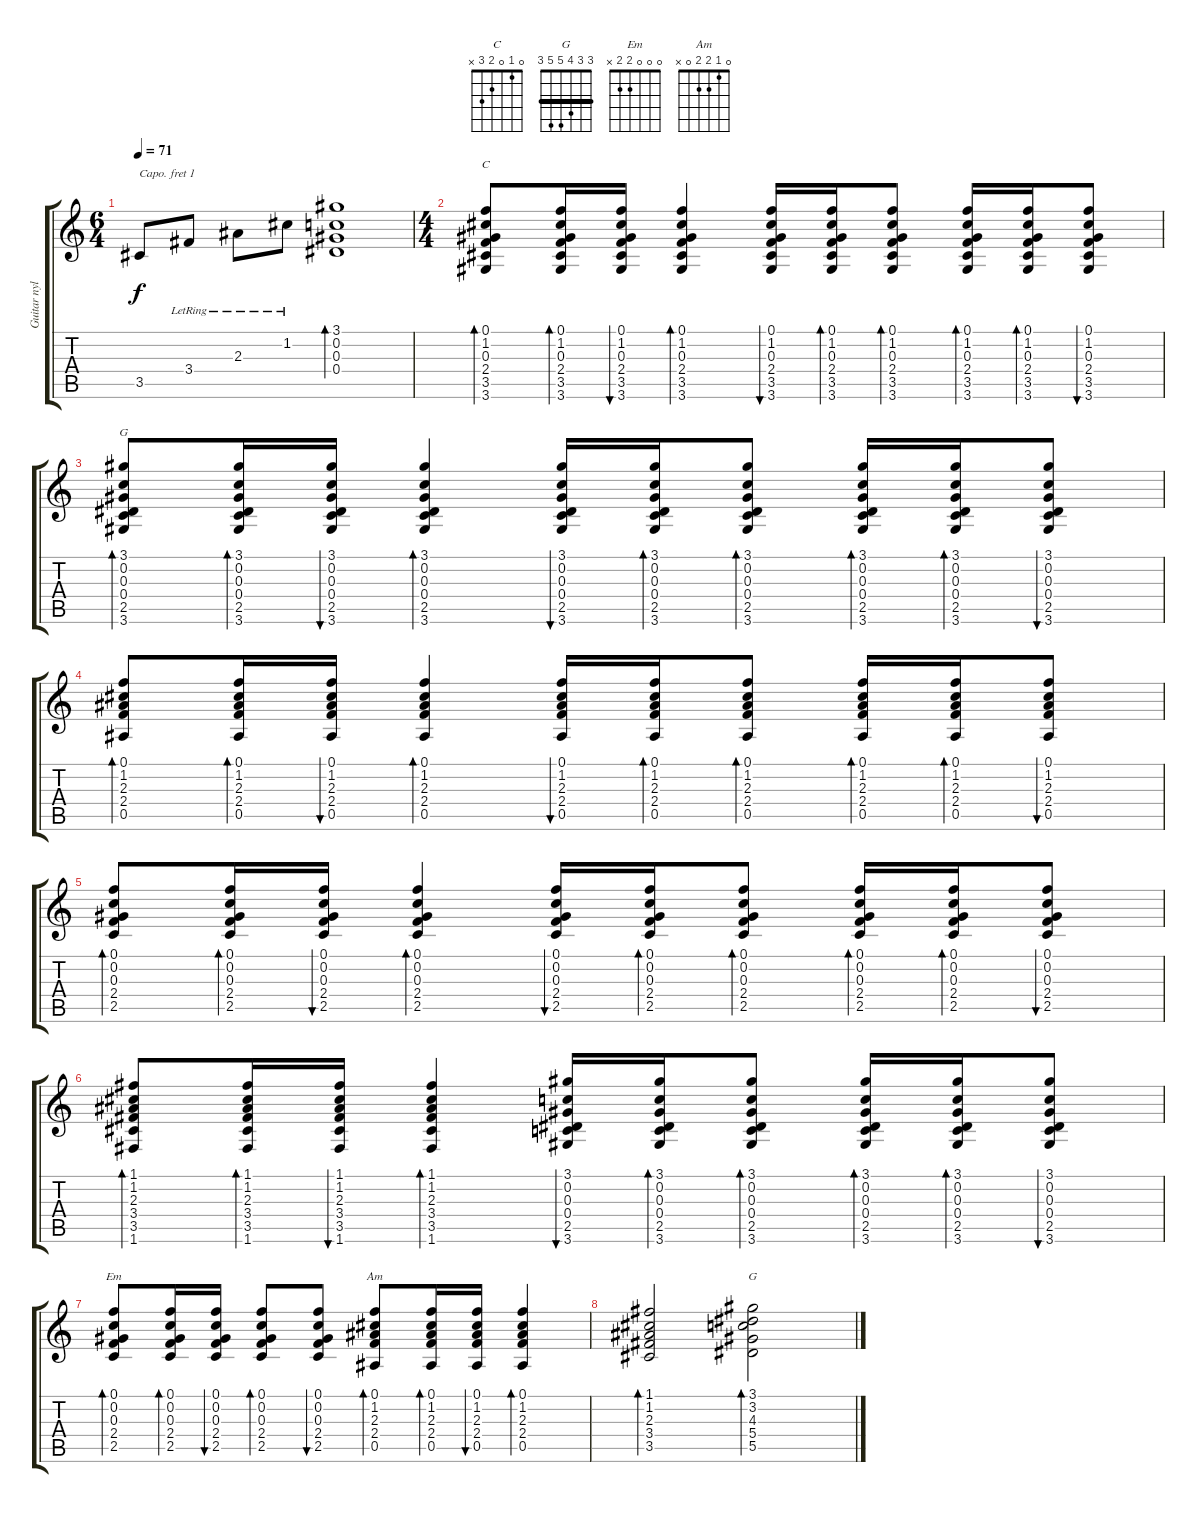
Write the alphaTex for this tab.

\track ("Guitar nylon" "Guitar nyl") {instrument acousticguitarnylon}
\staff {score tabs}
\capo 1
\tuning (E4 B3 G3 D3 A2 E2) {hide}
\chord ("C" 0 1 0 2 3 x)
\chord ("G" 3 0 0 0 2 3)
\chord ("Em" 0 0 0 2 2 x)
\chord ("Am" 0 1 2 2 0 x)
\chord ("G" 3 3 4 5 5 3) {barre 3}
\ts (6 4)
\tempo 71
\clef g2
\ks c
3.5.8{dy f} 3.4{lr}.8 2.3{lr}.8 1.2{lr}.8 (3.1 0.2 0.3 0.4).1{bd 240} |
\ts (4 4)
(0.1 1.2 0.3 2.4 3.5 3.6).8{bd 30 ch "C" volume 7 instrument acousticguitarsteel} (0.1 1.2 0.3 2.4 3.5 3.6).16{bd 60} (0.1 1.2 0.3 2.4 3.5 3.6).16{bu 60} (0.1 1.2 0.3 2.4 3.5 3.6).4{bd 30} (0.1 1.2 0.3 2.4 3.5 3.6).16{bu 30} (0.1 1.2 0.3 2.4 3.5 3.6).16{bd 30} (0.1 1.2 0.3 2.4 3.5 3.6).8{bd 30} (0.1 1.2 0.3 2.4 3.5 3.6).16{bd 60} (0.1 1.2 0.3 2.4 3.5 3.6).16{bd 60} (0.1 1.2 0.3 2.4 3.5 3.6).8{bu 60} |
(3.1 0.2 0.3 0.4 2.5 3.6).8{bd 30 ch "G"} (3.1 0.2 0.3 0.4 2.5 3.6).16{bd 60} (3.1 0.2 0.3 0.4 2.5 3.6).16{bu 60} (3.1 0.2 0.3 0.4 2.5 3.6).4{bd 30} (3.1 0.2 0.3 0.4 2.5 3.6).16{bu 30} (3.1 0.2 0.3 0.4 2.5 3.6).16{bd 30} (3.1 0.2 0.3 0.4 2.5 3.6).8{bd 30} (3.1 0.2 0.3 0.4 2.5 3.6).16{bd 60} (3.1 0.2 0.3 0.4 2.5 3.6).16{bd 60} (3.1 0.2 0.3 0.4 2.5 3.6).8{bu 60} |
(0.1 1.2 2.3 2.4 0.5).8{bd 30} (0.1 1.2 2.3 2.4 0.5).16{bd 60} (0.1 1.2 2.3 2.4 0.5).16{bu 60} (0.1 1.2 2.3 2.4 0.5).4{bd 30} (0.1 1.2 2.3 2.4 0.5).16{bu 30} (0.1 1.2 2.3 2.4 0.5).16{bd 30} (0.1 1.2 2.3 2.4 0.5).8{bd 30} (0.1 1.2 2.3 2.4 0.5).16{bd 60} (0.1 1.2 2.3 2.4 0.5).16{bd 60} (0.1 1.2 2.3 2.4 0.5).8{bu 60} |
(0.1 0.2 0.3 2.4 2.5).8{bd 30} (0.1 0.2 0.3 2.4 2.5).16{bd 60} (0.1 0.2 0.3 2.4 2.5).16{bu 60} (0.1 0.2 0.3 2.4 2.5).4{bd 30} (0.1 0.2 0.3 2.4 2.5).16{bu 30} (0.1 0.2 0.3 2.4 2.5).16{bd 30} (0.1 0.2 0.3 2.4 2.5).8{bd 30} (0.1 0.2 0.3 2.4 2.5).16{bd 60} (0.1 0.2 0.3 2.4 2.5).16{bd 60} (0.1 0.2 0.3 2.4 2.5).8{bu 60} |
(1.1 1.2 2.3 3.4 3.5 1.6).8{bd 30} (1.1 1.2 2.3 3.4 3.5 1.6).16{bd 60} (1.1 1.2 2.3 3.4 3.5 1.6).16{bu 60} (1.1 1.2 2.3 3.4 3.5 1.6).4{bd 30} (3.1 0.2 0.3 0.4 2.5 3.6).16{bu 30} (3.1 0.2 0.3 0.4 2.5 3.6).16{bd 30} (3.1 0.2 0.3 0.4 2.5 3.6).8{bd 30} (3.1 0.2 0.3 0.4 2.5 3.6).16{bd 60} (3.1 0.2 0.3 0.4 2.5 3.6).16{bd 60} (3.1 0.2 0.3 0.4 2.5 3.6).8{bu 60} |
(0.1 0.2 0.3 2.4 2.5).8{bd 60 ch "Em"} (0.1 0.2 0.3 2.4 2.5).16{bd 60} (0.1 0.2 0.3 2.4 2.5).16{bu 60} (0.1 0.2 0.3 2.4 2.5).8{bd 60} (0.1 0.2 0.3 2.4 2.5).8{bu 60} (0.1 1.2 2.3 2.4 0.5).8{bd 60 ch "Am"} (0.1 1.2 2.3 2.4 0.5).16{bd 60} (0.1 1.2 2.3 2.4 0.5).16{bu 60} (0.1 1.2 2.3 2.4 0.5).4{bd 60} |
(1.1 1.2 2.3 3.4 3.5).2{bd 120} (3.1 3.2 4.3 5.4 5.5).2{bd 120 ch "G"}
